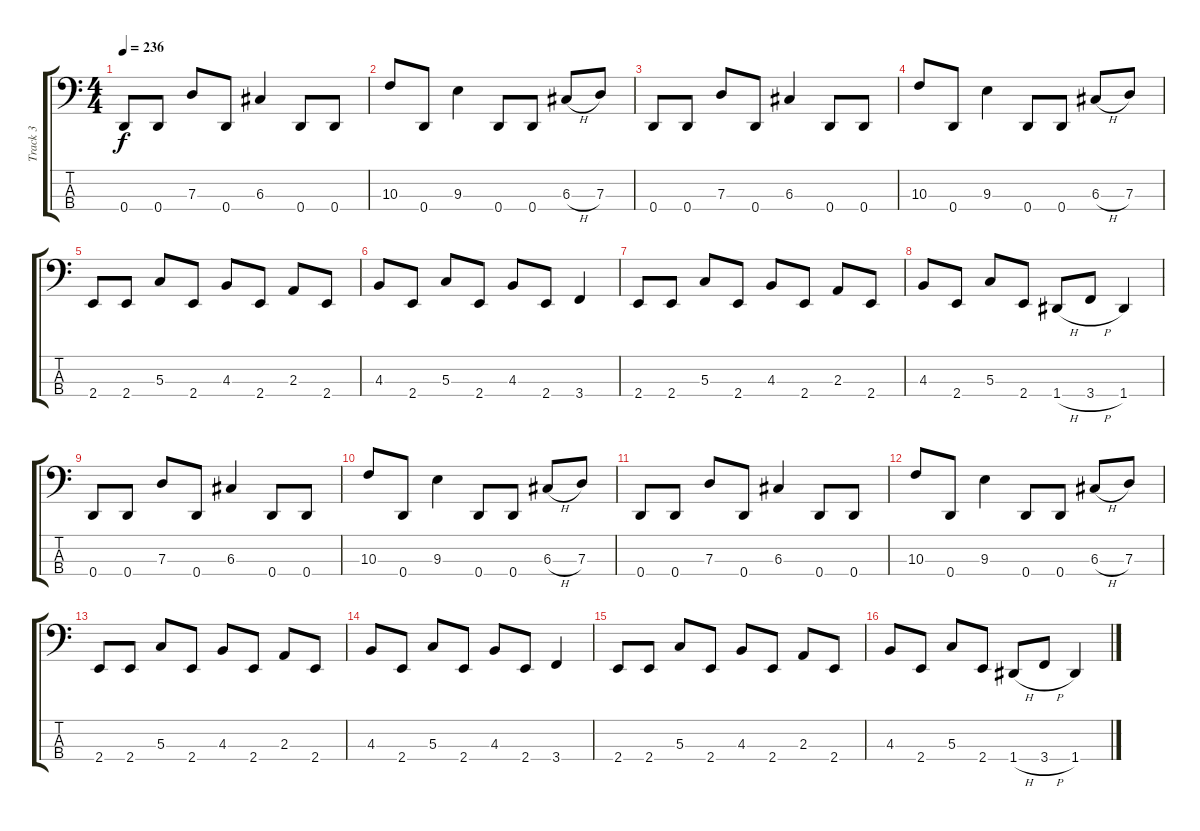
\track ("Track 3" "Track 3") {instrument electricbasspick}
\staff {score tabs}
\tuning (F2 C2 G1 D1) {hide}
\ts (4 4)
\tempo 236
\clef f4
\ks c
0.4.8{dy f instrument electricbasspick} 0.4.8 7.3.8 0.4.8 6.3.4 0.4.8 0.4.8 |
10.3.8 0.4.8 9.3.4 0.4.8 0.4.8 6.3{h}.8 7.3.8 |
0.4.8 0.4.8 7.3.8 0.4.8 6.3.4 0.4.8 0.4.8 |
10.3.8 0.4.8 9.3.4 0.4.8 0.4.8 6.3{h}.8 7.3.8 |
2.4.8 2.4.8 5.3.8 2.4.8 4.3.8 2.4.8 2.3.8 2.4.8 |
4.3.8 2.4.8 5.3.8 2.4.8 4.3.8 2.4.8 3.4.4 |
2.4.8 2.4.8 5.3.8 2.4.8 4.3.8 2.4.8 2.3.8 2.4.8 |
4.3.8 2.4.8 5.3.8 2.4.8 1.4{h}.8 3.4{h}.8 1.4.4 |
0.4.8 0.4.8 7.3.8 0.4.8 6.3.4 0.4.8 0.4.8 |
10.3.8 0.4.8 9.3.4 0.4.8 0.4.8 6.3{h}.8 7.3.8 |
0.4.8 0.4.8 7.3.8 0.4.8 6.3.4 0.4.8 0.4.8 |
10.3.8 0.4.8 9.3.4 0.4.8 0.4.8 6.3{h}.8 7.3.8 |
2.4.8 2.4.8 5.3.8 2.4.8 4.3.8 2.4.8 2.3.8 2.4.8 |
4.3.8 2.4.8 5.3.8 2.4.8 4.3.8 2.4.8 3.4.4 |
2.4.8 2.4.8 5.3.8 2.4.8 4.3.8 2.4.8 2.3.8 2.4.8 |
4.3.8 2.4.8 5.3.8 2.4.8 1.4{h}.8 3.4{h}.8 1.4.4
